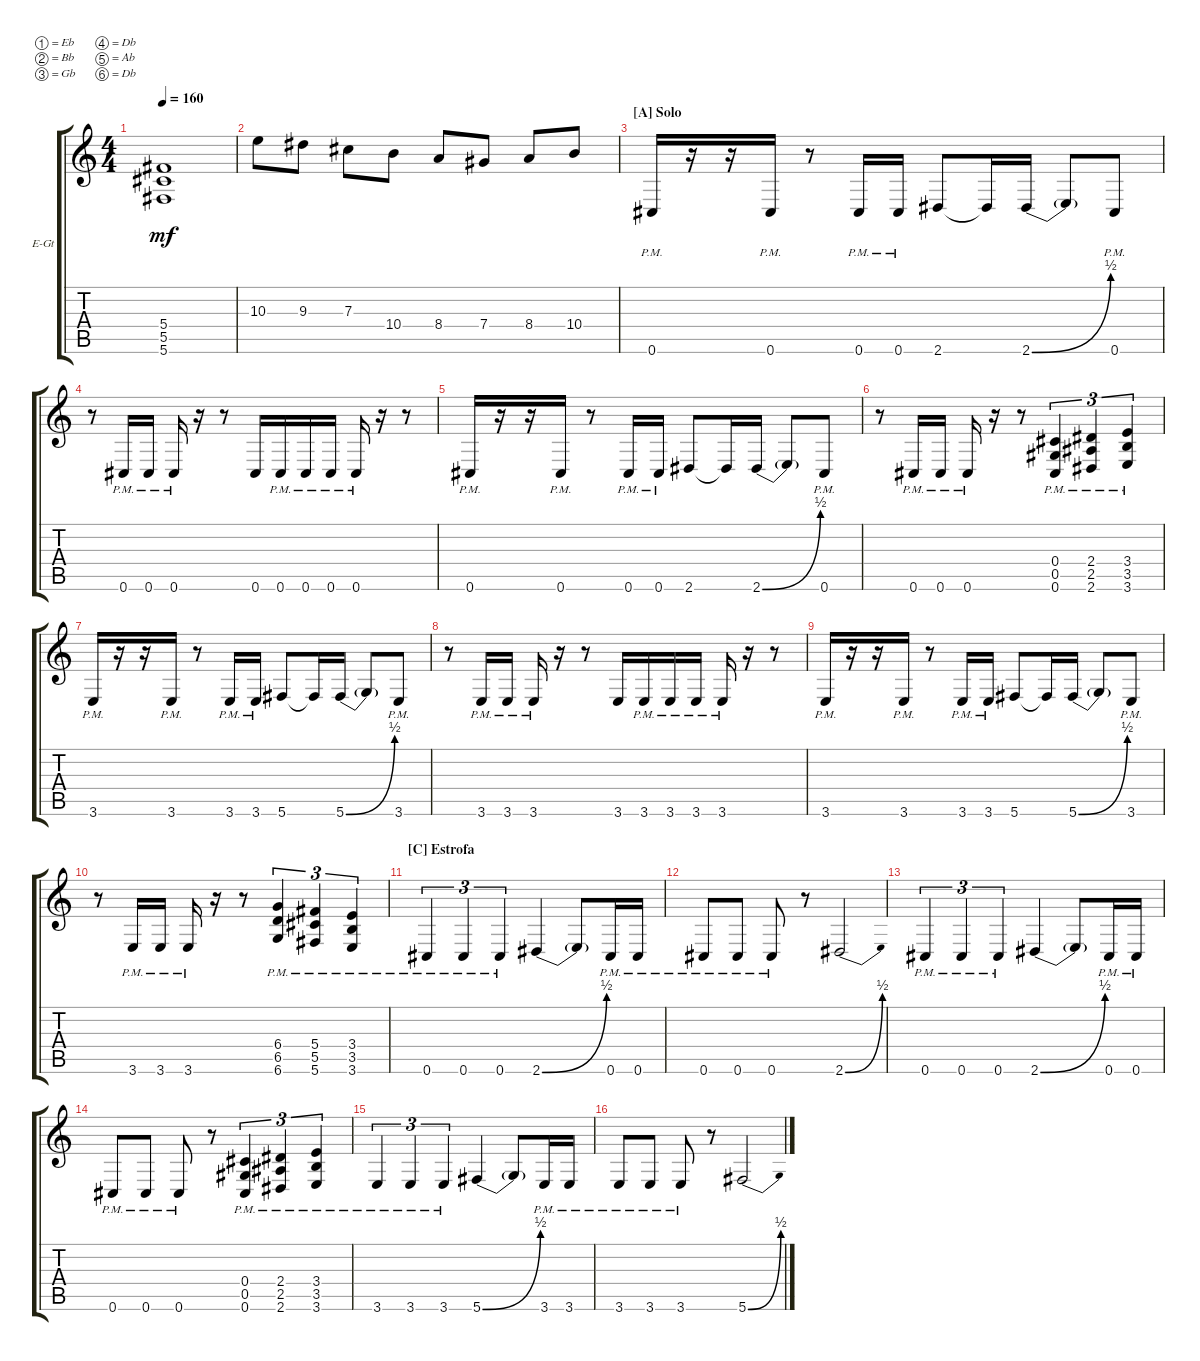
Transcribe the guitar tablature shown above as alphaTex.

\bracketExtendMode groupsimilarinstruments
\firstSystemTrackNameOrientation horizontal
\otherSystemsTrackNameOrientation horizontal
\track ("Matt Heafy" "E-Gt") {instrument distortionguitar}
\staff {score tabs}
\tuning (Eb4 Bb3 Gb3 Db3 Ab2 Db2)
\ts (4 4)
\tempo 160
\clef g2
\ks c
(5.6 5.5 5.4).1{dy mf} |
10.3.8 9.3.8 7.3.8 10.4.8 8.4.8 7.4.8 8.4.8 10.4.8 |
\section ("A" "Solo")
0.6{pm}.16 r.16 r.16 0.6{pm}.16 r.8 0.6{pm}.16 0.6{pm}.16 2.6.8 2.6{t}.16 2.6{be (bend 0 0 60 2)}.16 2.6{t}.8 0.6{pm}.8 |
r.8 0.6{pm}.16 0.6{pm}.16 0.6{pm}.16 r.16 r.8 0.6.16 0.6{pm}.16 0.6{pm}.16 0.6{pm}.16 0.6{pm}.16 r.16 r.8 |
0.6{pm}.16 r.16 r.16 0.6{pm}.16 r.8 0.6{pm}.16 0.6{pm}.16 2.6.8 2.6{t}.16 2.6{be (bend 0 0 60 2)}.16 2.6{t}.8 0.6{pm}.8 |
r.8 0.6{pm}.16 0.6{pm}.16 0.6{pm}.16 r.16 r.8 (0.6{pm} 0.5{pm} 0.4{pm}).4{tu (3 2)} (2.6{pm} 2.4{pm} 2.5{pm}).4{tu (3 2)} (3.6{pm} 3.5{pm} 3.4{pm}).4{tu (3 2)} |
3.6{pm}.16 r.16 r.16 3.6{pm}.16 r.8 3.6{pm}.16 3.6{pm}.16 5.6.8 5.6{t}.16 5.6{be (bend 0 0 60 2)}.16 5.6{t}.8 3.6{pm}.8 |
r.8 3.6{pm}.16 3.6{pm}.16 3.6{pm}.16 r.16 r.8 3.6.16 3.6{pm}.16 3.6{pm}.16 3.6{pm}.16 3.6{pm}.16 r.16 r.8 |
3.6{pm}.16 r.16 r.16 3.6{pm}.16 r.8 3.6{pm}.16 3.6{pm}.16 5.6.8 5.6{t}.16 5.6{be (bend 0 0 60 2)}.16 5.6{t}.8 3.6{pm}.8 |
r.8 3.6{pm}.16 3.6{pm}.16 3.6{pm}.16 r.16 r.8 (6.6{pm} 6.5{pm} 6.4{pm}).4{tu (3 2)} (5.4{pm} 5.5{pm} 5.6{pm}).4{tu (3 2)} (3.6{pm} 3.4{pm} 3.5{pm}).4{tu (3 2)} |
\section ("C" "Estrofa")
0.6{pm}.4{tu (3 2)} 0.6{pm}.4{tu (3 2)} 0.6{pm}.4{tu (3 2)} 2.6{be (bend 0 0 59.4 2)}.4 2.6{t}.8 0.6{pm}.16 0.6{pm}.16 |
0.6{pm}.8 0.6{pm}.8 0.6{pm}.8 r.8 2.6{be (bend 0 0 59.4 2)}.2 |
0.6{pm}.4{tu (3 2)} 0.6{pm}.4{tu (3 2)} 0.6{pm}.4{tu (3 2)} 2.6{be (bend 0 0 59.4 2)}.4 2.6{t}.8 0.6{pm}.16 0.6{pm}.16 |
0.6{pm}.8 0.6{pm}.8 0.6{pm}.8 r.8 (0.6{pm} 0.5{pm} 0.4{pm}).4{tu (3 2)} (2.6{pm} 2.4{pm} 2.5{pm}).4{tu (3 2)} (3.6{pm} 3.5{pm} 3.4{pm}).4{tu (3 2)} |
3.6{pm}.4{tu (3 2)} 3.6{pm}.4{tu (3 2)} 3.6{pm}.4{tu (3 2)} 5.6{be (bend 0 0 59.4 2)}.4 5.6{t}.8 3.6{pm}.16 3.6{pm}.16 |
3.6{pm}.8 3.6{pm}.8 3.6{pm}.8 r.8 5.6{be (bend 0 0 59.4 2)}.2
